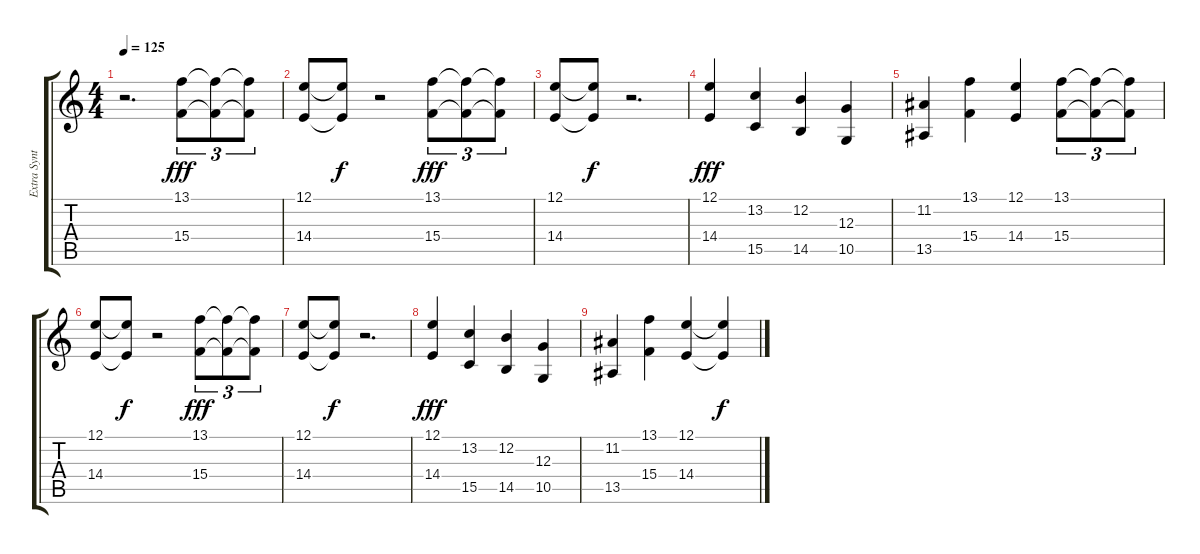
\track ("Extra Synth" "Extra Synt") {instrument pad4choir}
\staff {score tabs}
\tuning (E4 B3 G3 D3 A2 E2) {hide}
\ts (4 4)
\tempo 125
\clef g2
\ks c
r.2{d dy f} (13.1 15.4).8{tu (3 2) dy fff} (13.1{t} 15.4{t}).8{tu (3 2)} (13.1{t} 15.4{t}).8{tu (3 2)} |
(12.1 14.4).8 (12.1{t} 14.4{t}).8{dy f} r.2 (13.1 15.4).8{tu (3 2) dy fff} (13.1{t} 15.4{t}).8{tu (3 2)} (13.1{t} 15.4{t}).8{tu (3 2)} |
(12.1 14.4).8 (12.1{t} 14.4{t}).8{dy f} r.2{d} |
(12.1 14.4).4{dy fff} (13.2 15.5).4 (12.2 14.5).4 (12.3 10.5).4 |
(11.2 13.5).4 (13.1 15.4).4 (12.1 14.4).4 (13.1 15.4).8{tu (3 2)} (13.1{t} 15.4{t}).8{tu (3 2)} (13.1{t} 15.4{t}).8{tu (3 2)} |
(12.1 14.4).8 (12.1{t} 14.4{t}).8{dy f} r.2 (13.1 15.4).8{tu (3 2) dy fff} (13.1{t} 15.4{t}).8{tu (3 2)} (13.1{t} 15.4{t}).8{tu (3 2)} |
(12.1 14.4).8 (12.1{t} 14.4{t}).8{dy f} r.2{d} |
(12.1 14.4).4{dy fff} (13.2 15.5).4 (12.2 14.5).4 (12.3 10.5).4 |
(11.2 13.5).4 (13.1 15.4).4 (12.1 14.4).4 (12.1{t} 14.4{t}).4{dy f}
